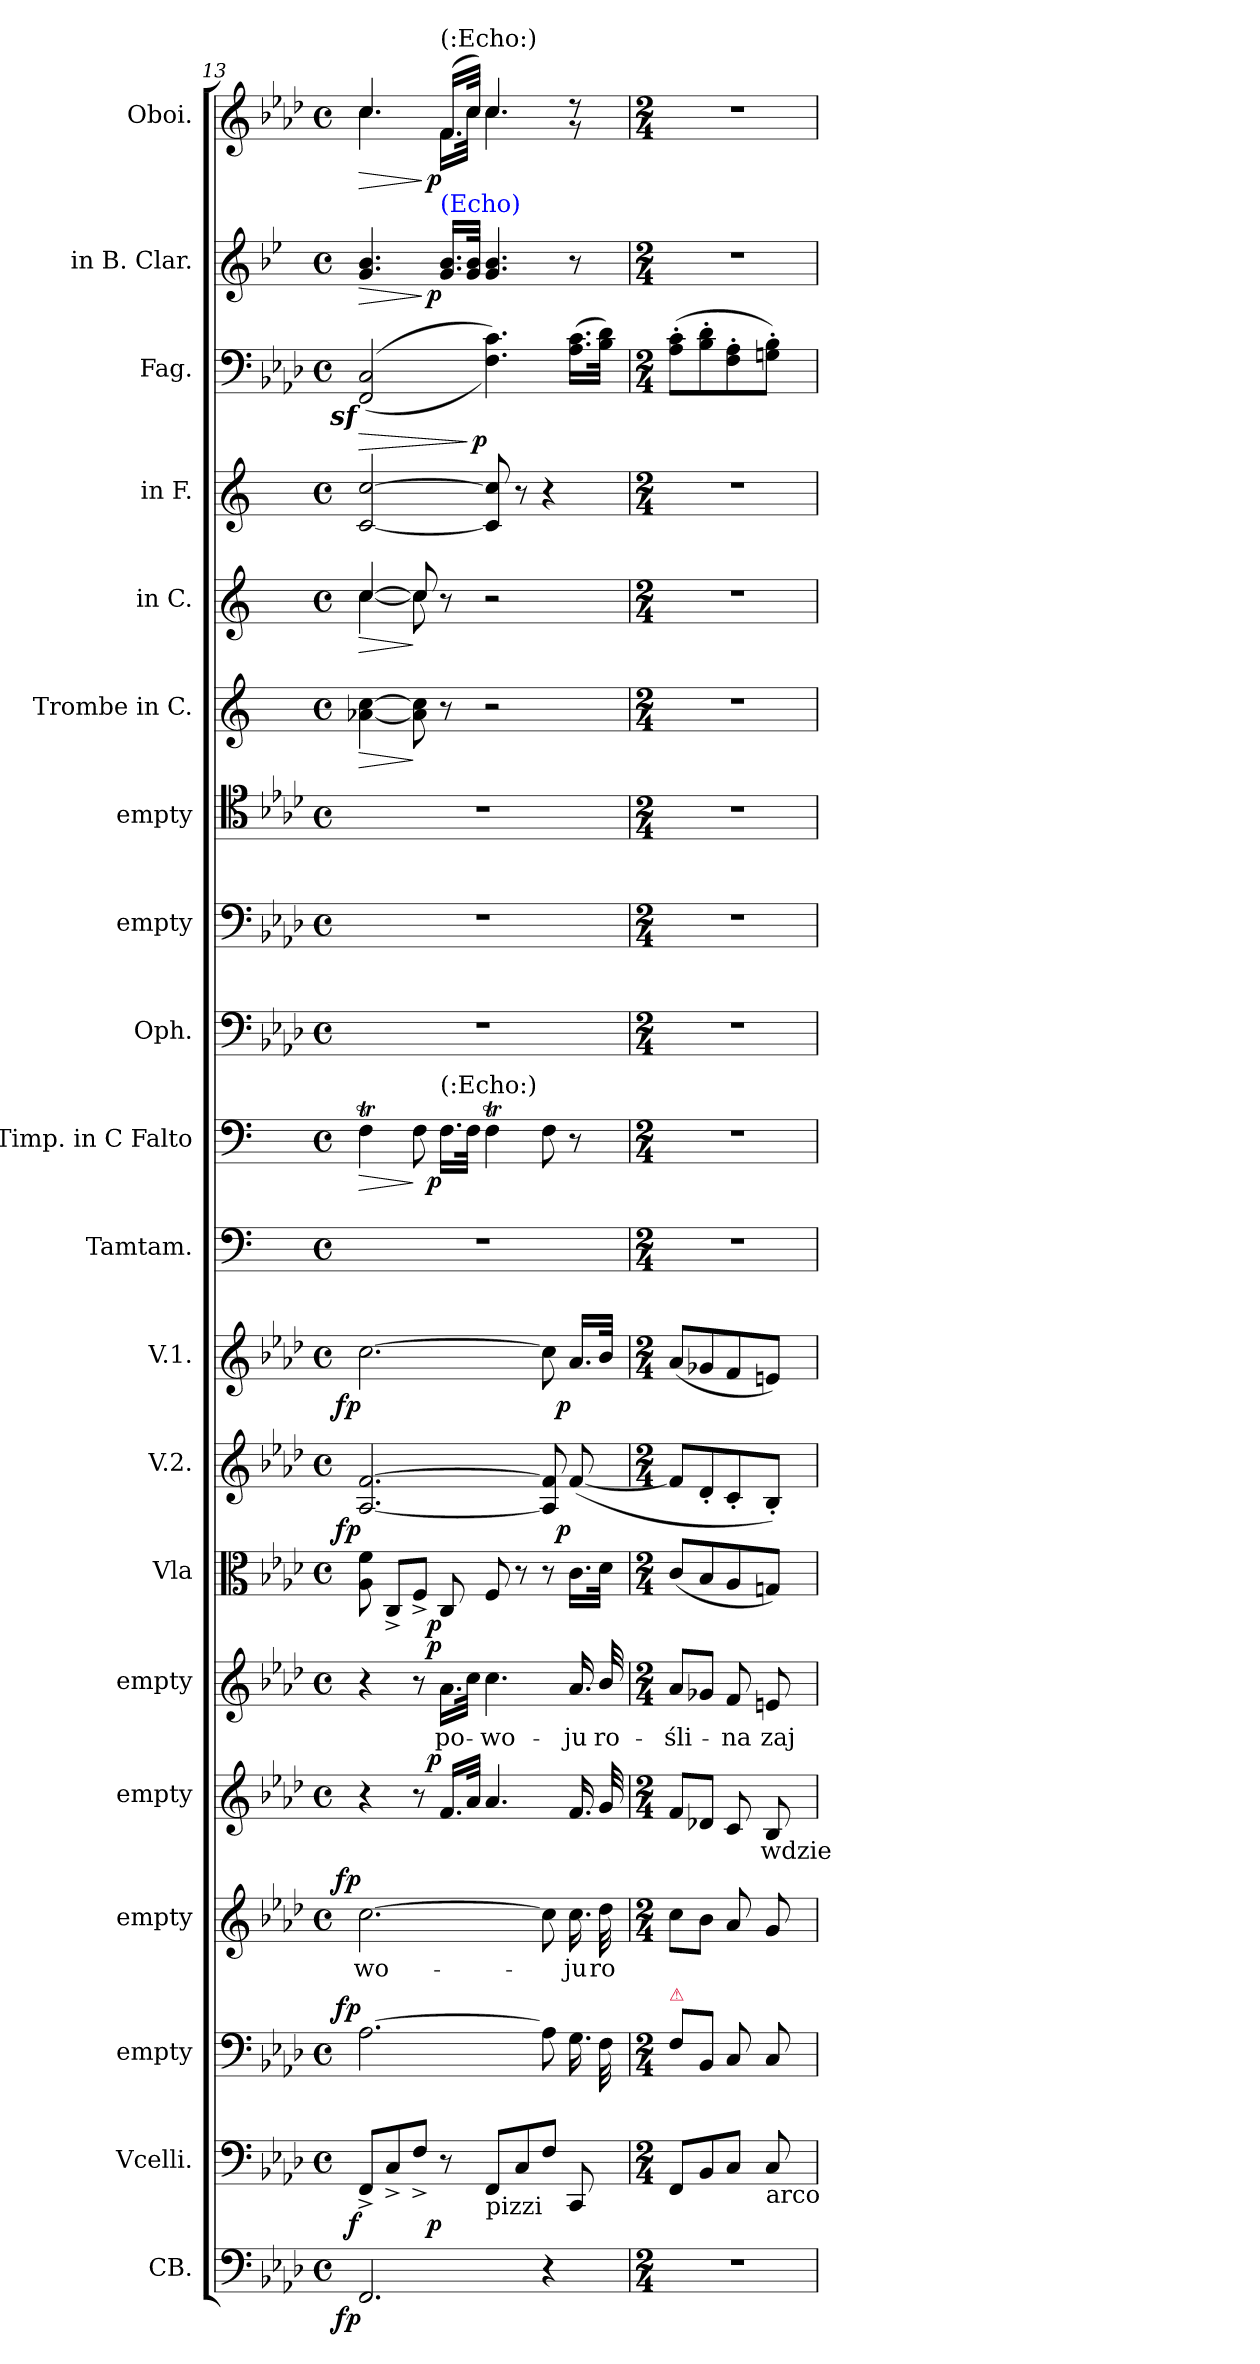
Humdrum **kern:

**kern	**dynam	**kern	**dynam	**kern	**dynam	**kern	**text	**dynam	**kern	**text	**dynam	**kern	**text	**dynam	**kern	**dynam	**kern	**dynam	**kern	**dynam	**kern	**kern	**dynam	**kern	**kern	**kern	**kern	**dynam	**kern	**dynam	**kern	**kern	**dynam	**kern	**dynam	**kern	**dynam
*part20	*part20	*part19	*part19	*part18	*part18	*part17	*part17	*part17	*part16	*part16	*part16	*part15	*part15	*part15	*part14	*part14	*part13	*part13	*part12	*part12	*part11	*part10	*part10	*part9	*part8	*part7	*part6	*part6	*part5	*part5	*part4	*part3	*part3	*part2	*part2	*part1	*part1
*staff20	*staff20	*staff19	*staff19	*staff18	*staff18	*staff17	*staff17	*staff17	*staff16	*staff16	*staff16	*staff15	*staff15	*staff15	*staff14	*staff14	*staff13	*staff13	*staff12	*staff12	*staff11	*staff10	*staff10	*staff9	*staff8	*staff7	*staff6	*staff6	*staff5	*staff5	*staff4	*staff3	*staff3	*staff2	*staff2	*staff1	*staff1
*I"CB.	*	*I"Vcelli.	*	*I"empty	*	*I"empty	*	*	*I"empty	*	*	*I"empty	*	*	*I"Vla	*	*I"V.2.	*	*I"V.1.	*	*I"Tamtam.	*I"Timp. in C Falto	*	*I"Oph.	*I"empty	*I"empty	*I"Trombe in C.	*	*I"in C.	*	*I"in F.	*I"Fag.	*	*I"in B. Clar.	*	*I"Oboi.	*
*I'Cb	*	*	*	*	*	*	*	*	*	*	*	*	*	*	*I'Vla	*	*I'V	*	*I'V	*	*	*I'Timp	*	*	*	*	*	*	*	*	*	*	*	*	*	*I'Ob	*
*clefF4	*	*clefF4	*	*clefF4	*	*clefG2	*	*	*clefG2	*	*	*clefG2	*	*	*clefC3	*	*clefG2	*	*clefG2	*	*clefF4	*clefF4	*	*clefF4	*clefF4	*clefC4	*clefG2	*	*clefG2	*	*clefG2	*clefF4	*	*clefG2	*	*clefG2	*
*	*	*	*	*	*	*ITrd8c12	*	*	*	*	*	*	*	*	*	*	*	*	*	*	*	*	*	*	*	*	*	*	*	*	*ITrd4c7	*	*	*ITrd1c2	*	*	*
*k[b-e-a-d-]	*	*k[b-e-a-d-]	*	*k[b-e-a-d-]	*	*k[b-e-a-d-]	*	*	*k[b-e-a-d-]	*	*	*k[b-e-a-d-]	*	*	*k[b-e-a-d-]	*	*k[b-e-a-d-]	*	*k[b-e-a-d-]	*	*k[]	*k[]	*	*k[b-e-a-d-]	*k[b-e-a-d-]	*k[b-e-a-d-]	*k[]	*	*k[]	*	*k[b-]	*k[b-e-a-d-]	*	*k[b-e-a-d-]	*	*k[b-e-a-d-]	*
*f:	*	*f:	*	*f:	*	*f:	*	*	*f:	*	*	*f:	*	*	*f:	*	*f:	*	*f:	*	*	*	*	*f:	*f:	*f:	*	*	*	*	*	*f:	*	*f:	*	*f:	*
*M4/4	*	*M4/4	*	*M4/4	*	*M4/4	*	*	*M4/4	*	*	*M4/4	*	*	*M4/4	*	*M4/4	*	*M4/4	*	*M4/4	*M4/4	*	*M4/4	*M4/4	*M4/4	*M4/4	*	*M4/4	*	*M4/4	*M4/4	*	*M4/4	*	*M4/4	*
*met(c)	*	*met(c)	*	*met(c)	*	*met(c)	*	*	*met(c)	*	*	*met(c)	*	*	*met(c)	*	*met(c)	*	*met(c)	*	*met(c)	*met(c)	*	*met(c)	*met(c)	*met(c)	*met(c)	*	*met(c)	*	*met(c)	*met(c)	*	*met(c)	*	*met(c)	*
=13	=13	=13	=13	=13	=13	=13	=13	=13	=13	=13	=13	=13	=13	=13	=13	=13	=13	=13	=13	=13	=13	=13	=13	=13	=13	=13	=13	=13	=13	=13	=13	=13	=13	=13	=13	=13	=13
!	!LO:DY:rj	!	!LO:DY:rj	!	!LO:DY:a:rj	!	!	!LO:DY:a:rj	!	!	!	!	!	!	!	!	!	!LO:DY:rj	!	!LO:DY:rj	!	!	!LO:HP:b	!	!	!	!	!LO:HP:b	!	!LO:HP:b	!	!LO:DY:rj	!LO:HP:b	!	!LO:HP:b	!	!LO:HP:b
*	*	*	*	*	*	*	*	*	*	*	*	*	*	*	*	*	*	*	*	*	*	*	*	*	*	*	*	*	*^	*	*	*	*	*	*	*^	*
2.FF/	fp	8FF^/L	f	[2.A-\	fp	[2.c\	wo-	fp.	4r	.	.	4r	.	.	8A-\ 8f\	.	[2.A-/ [2.f/	fp.	[2.cc\	fp.	1r	4FT\	>	1r	1r	1r	[4a-X\ [4cc\	>	[4cc/	[4cc\	>	[2F/ [2f/	(<(>2FFz/ 2Cz/	>	4.f/ 4.a-/	>	4.cc/	4.cc\	>
.	.	8C^/	.	.	.	.	.	.	.	.	.	.	.	.	8C^/L	.	.	.	.	.	.	.	.	.	.	.	.	.	.	.	.	.	.	.	.	.	.	.	.
.	.	8F^/J	.	.	.	.	.	.	8r	.	.	8r	.	.	8F^/J	.	.	.	.	.	.	8F\	]	.	.	.	8a-]\ 8cc]\	]	8cc/]	8cc\]	]	.	.	.	.	.	.	.	.
!	!	!	!	!	!	!	!	!	!	!	!	!	!	!	!	!	!	!	!	!	!	!	!	!	!	!	!	!	!	!	!	!	!	!	!	!	!LO:TX:a:t=(&colon;Echo&colon;)	!	!
!	!	!	!	!	!	!	!	!	!	!	!	!	!	!	!	!	!	!	!	!	!	!	!	!	!	!	!	!	!	!	!	!	!	!	!LO:TX:a:color=blue:t=(Echo)	!	!	!	!
!	!	!	!	!	!	!	!	!	!	!	!	!	!	!	!	!	!	!	!	!	!	!LO:TX:a:t=(&colon;Echo&colon;)	!	!	!	!	!	!	!	!	!	!	!	!	!	!	!	!	!
!	!	!	!LO:DY:rj	!	!	!	!	!	!	!	!LO:DY:a:rj	!	!	!LO:DY:a:rj	!	!LO:DY:rj	!	!	!	!	!	!	!LO:DY:rj	!	!	!	!	!	!	!	!	!	!	!	!	!LO:DY:n=1:rj	!	!	!LO:DY:n=1:rj
.	.	8r	p	.	.	.	.	.	16.f/LL	.	p	16.a-\LL	po-	p	8C/	p	.	.	.	.	.	16.F\LL	p	.	.	.	8r	.	8r	8ryy	.	.	.	.	16.f/ 16.a-/LL	] p	(16.f/LL	16.f\LL	] p
.	.	.	.	.	.	.	.	.	32a-/JJk	.	.	32cc\JJk	.	.	.	.	.	.	.	.	.	32F\JJk	.	.	.	.	.	.	.	.	.	.	.	.	32f/ 32a-/JJk	.	32cc/JJk)	32cc\JJk	.
!	!	!LO:TX:b:t=pizzi	!	!	!	!	!	!	!	!	!	!	!	!	!	!	!	!	!	!	!	!	!	!	!	!	!	!	!	!	!	!	!	!	!	!	!	!	!
!	!	!	!	!	!	!	!	!	!	!	!	!	!	!	!	!	!	!	!	!	!	!	!	!	!	!	!	!	!	!	!	!	!	!LO:DY:n=1:rj	!	!	!	!	!
.	.	8FF/L	.	.	.	.	.	.	4.a-/	.	.	4.cc\	-wo-	.	8F/	.	.	.	.	.	.	4FT\	.	.	.	.	2r	.	2r	2ryy	.	8F]/ 8f]/	4.F\ 4.c\))	] p	4.f/ 4.a-/	.	4.cc/	4.cc\	.
.	.	8C/	.	.	.	.	.	.	.	.	.	.	.	.	8r	.	.	.	.	.	.	.	.	.	.	.	.	.	.	.	.	8r	.	.	.	.	.	.	.
4r	.	8F/J	.	8A-\]	.	8c\]	.	.	.	.	.	.	.	.	8r	.	8A-]/ 8f]/	.	8cc\]	.	.	8F\	.	.	.	.	.	.	.	.	.	4r	.	.	.	.	.	.	.
!	!	!	!	!	!	!	!	!	!	!	!	!	!	!	!	!	!	!LO:DY:rj	!	!LO:DY:rj	!	!	!	!	!	!	!	!	!	!	!	!	!	!	!	!	!	!	!
.	.	8CC/	.	16.G\	.	16.c\	-ju	.	16.f/	.	.	16.a-/	-ju	.	16.c\LL	.	([8f/	p	16.a-/LL	p	.	8r	.	.	.	.	.	.	.	.	.	.	(16.A-\ 16.c\LL	.	8r	.	8r	8r	.
.	.	.	.	32F\	.	32d-\	ro	.	32g/	.	.	32b-/	ro-	.	32d-\JJk	.	.	.	32b-/JJk	.	.	.	.	.	.	.	.	.	.	.	.	.	32B-\ 32d-\JJk)	.	.	.	.	.	.
*	*	*	*	*	*	*	*	*	*	*	*	*	*	*	*	*	*	*	*	*	*	*	*	*	*	*	*	*	*v	*v	*	*	*	*	*	*	*v	*v	*
=14	=14	=14	=14	=14	=14	=14	=14	=14	=14	=14	=14	=14	=14	=14	=14	=14	=14	=14	=14	=14	=14	=14	=14	=14	=14	=14	=14	=14	=14	=14	=14	=14	=14	=14	=14	=14	=14
*M2/4	*	*M2/4	*	*M2/4	*	*M2/4	*	*	*M2/4	*	*	*M2/4	*	*	*M2/4	*	*M2/4	*	*M2/4	*	*M2/4	*M2/4	*	*M2/4	*M2/4	*M2/4	*M2/4	*	*M2/4	*	*M2/4	*M2/4	*	*M2/4	*	*M2/4	*
!	!	!	!	!LO:TX:a:color=crimson:t=⚠	!	!	!	!	!	!	!	!	!	!	!	!	!	!	!	!	!	!	!	!	!	!	!	!	!	!	!	!	!	!	!	!	!
2r	.	8FF/L	.	8F\L	.	8c\L	.	.	8f/L	.	.	8a-/L	-śli-	.	(8c/L	.	8f/L]	.	(8a-/L	.	2r	2r	.	2r	2r	2r	2r	.	2r	.	2r	(8A-'\ 8c'\L	.	2r	.	2r	.
.	.	8BB-/	.	8BB-/J	.	8B-\J	.	.	8d-X/J	.	.	8g-X/J	.	.	8B-/	.	8d-'/	.	8g-X/	.	.	.	.	.	.	.	.	.	.	.	.	8B-'\ 8d-'\	.	.	.	.	.
.	.	8C/J	.	8C/	.	8A-/	.	.	8c/	.	.	8f/	-na	.	8A-/	.	8c'/	.	8f/	.	.	.	.	.	.	.	.	.	.	.	.	8F'\ 8A-'\	.	.	.	.	.
!	!	!LO:TX:b:t=arco	!	!	!	!	!	!	!	!	!	!	!	!	!	!	!	!	!	!	!	!	!	!	!	!	!	!	!	!	!	!	!	!	!	!	!
.	.	8C/	.	8C/	.	8G/	.	.	8B-/	wdzie-	.	8en/	zaj-	.	8Gn/J)	.	8B-'/J)	.	8en/J)	.	.	.	.	.	.	.	.	.	.	.	.	8Gn'\ 8B-'\J)	.	.	.	.	.
=	=	=	=	=	=	=	=	=	=	=	=	=	=	=	=	=	=	=	=	=	=	=	=	=	=	=	=	=	=	=	=	=	=	=	=	=	=
*-	*-	*-	*-	*-	*-	*-	*-	*-	*-	*-	*-	*-	*-	*-	*-	*-	*-	*-	*-	*-	*-	*-	*-	*-	*-	*-	*-	*-	*-	*-	*-	*-	*-	*-	*-	*-	*-
